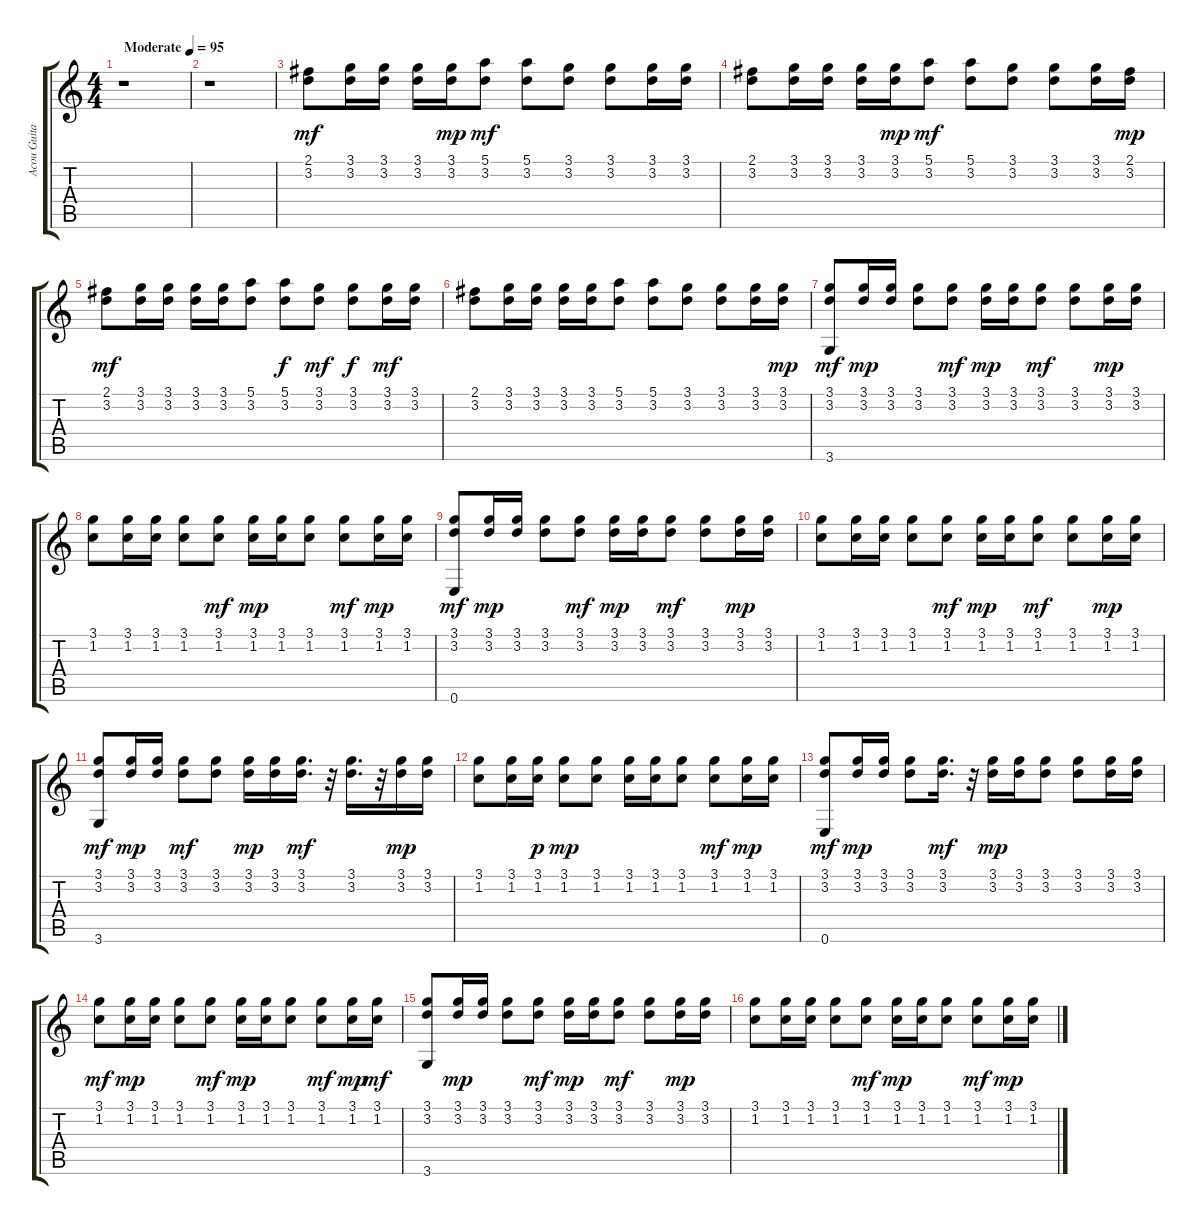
\track ("Acou Guitar" "Acou Guita") {instrument acousticguitarsteel}
\staff {score tabs}
\tuning (E4 B3 G3 D3 A2 E2) {hide}
\ts (4 4)
\tempo (95 "Moderate")
\clef g2
\ks c
r.1{dy mf instrument acousticguitarsteel} |
r.1 |
(2.1 3.2).8 (3.1 3.2).16 (3.1 3.2).16 (3.1 3.2).16 (3.1 3.2).16{dy mp} (5.1 3.2).8{dy mf} (5.1 3.2).8 (3.1 3.2).8 (3.1 3.2).8 (3.1 3.2).16 (3.1 3.2).16 |
(2.1 3.2).8 (3.1 3.2).16 (3.1 3.2).16 (3.1 3.2).16 (3.1 3.2).16{dy mp} (5.1 3.2).8{dy mf} (5.1 3.2).8 (3.1 3.2).8 (3.1 3.2).8 (3.1 3.2).16 (2.1 3.2).16{dy mp} |
(2.1 3.2).8{dy mf} (3.1 3.2).16 (3.1 3.2).16 (3.1 3.2).16 (3.1 3.2).16 (5.1 3.2).8 (5.1 3.2).8{dy f} (3.1 3.2).8{dy mf} (3.1 3.2).8{dy f} (3.1 3.2).16{dy mf} (3.1 3.2).16 |
(2.1 3.2).8 (3.1 3.2).16 (3.1 3.2).16 (3.1 3.2).16 (3.1 3.2).16 (5.1 3.2).8 (5.1 3.2).8 (3.1 3.2).8 (3.1 3.2).8 (3.1 3.2).16 (3.1 3.2).16{dy mp} |
(3.1 3.2 3.6).8{dy mf} (3.1 3.2).16{dy mp} (3.1 3.2).16 (3.1 3.2).8 (3.1 3.2).8{dy mf} (3.1 3.2).16{dy mp} (3.1 3.2).16 (3.1 3.2).8{dy mf} (3.1 3.2).8 (3.1 3.2).16{dy mp} (3.1 3.2).16 |
(3.1 1.2).8 (3.1 1.2).16 (3.1 1.2).16 (3.1 1.2).8 (3.1 1.2).8{dy mf} (3.1 1.2).16{dy mp} (3.1 1.2).16 (3.1 1.2).8 (3.1 1.2).8{dy mf} (3.1 1.2).16{dy mp} (3.1 1.2).16 |
(3.1 3.2 0.6).8{dy mf} (3.1 3.2).16{dy mp} (3.1 3.2).16 (3.1 3.2).8 (3.1 3.2).8{dy mf} (3.1 3.2).16{dy mp} (3.1 3.2).16 (3.1 3.2).8{dy mf} (3.1 3.2).8 (3.1 3.2).16{dy mp} (3.1 3.2).16 |
(3.1 1.2).8 (3.1 1.2).16 (3.1 1.2).16 (3.1 1.2).8 (3.1 1.2).8{dy mf} (3.1 1.2).16{dy mp} (3.1 1.2).16 (3.1 1.2).8{dy mf} (3.1 1.2).8 (3.1 1.2).16{dy mp} (3.1 1.2).16 |
(3.1 3.2 3.6).8{dy mf} (3.1 3.2).16{dy mp} (3.1 3.2).16 (3.1 3.2).8{dy mf} (3.1 3.2).8 (3.1 3.2).16{dy mp} (3.1 3.2).16 (3.1 3.2).16{d dy mf} r.32 (3.1 3.2).16{d} r.32 (3.1 3.2).16{dy mp} (3.1 3.2).16 |
(3.1 1.2).8 (3.1 1.2).16 (3.1 1.2).16{dy p} (3.1 1.2).8{dy mp} (3.1 1.2).8 (3.1 1.2).16 (3.1 1.2).16 (3.1 1.2).8 (3.1 1.2).8{dy mf} (3.1 1.2).16{dy mp} (3.1 1.2).16 |
(3.1 3.2 0.6).8{dy mf} (3.1 3.2).16{dy mp} (3.1 3.2).16 (3.1 3.2).8 (3.1 3.2).16{d dy mf} r.32 (3.1 3.2).16{dy mp} (3.1 3.2).16 (3.1 3.2).8 (3.1 3.2).8 (3.1 3.2).16 (3.1 3.2).16 |
(3.1 1.2).8{dy mf} (3.1 1.2).16{dy mp} (3.1 1.2).16 (3.1 1.2).8 (3.1 1.2).8{dy mf} (3.1 1.2).16{dy mp} (3.1 1.2).16 (3.1 1.2).8 (3.1 1.2).8{dy mf} (3.1 1.2).16{dy mp} (3.1 1.2).16{dy mf} |
(3.1 3.2 3.6).8 (3.1 3.2).16{dy mp} (3.1 3.2).16 (3.1 3.2).8 (3.1 3.2).8{dy mf} (3.1 3.2).16{dy mp} (3.1 3.2).16 (3.1 3.2).8{dy mf} (3.1 3.2).8 (3.1 3.2).16{dy mp} (3.1 3.2).16 |
(3.1 1.2).8 (3.1 1.2).16 (3.1 1.2).16 (3.1 1.2).8 (3.1 1.2).8{dy mf} (3.1 1.2).16{dy mp} (3.1 1.2).16 (3.1 1.2).8 (3.1 1.2).8{dy mf} (3.1 1.2).16{dy mp} (3.1 1.2).16
